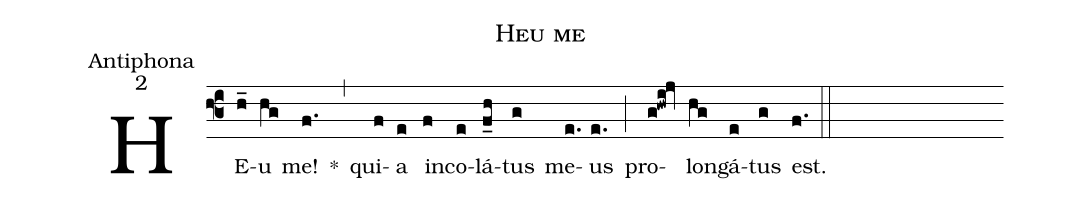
name:Heu me;
office-part:Antiphona;
mode:2;
%%
(f3) HE(h_)u(hg) me!(f.) *(,) qui(f)a(e) in(f)co(e)lá(f_h)tus(g) me(e.)us(e.) (;) pro(g!hwi!jv)lon(hg)gá(e)tus(g) est.(f.) (::)
